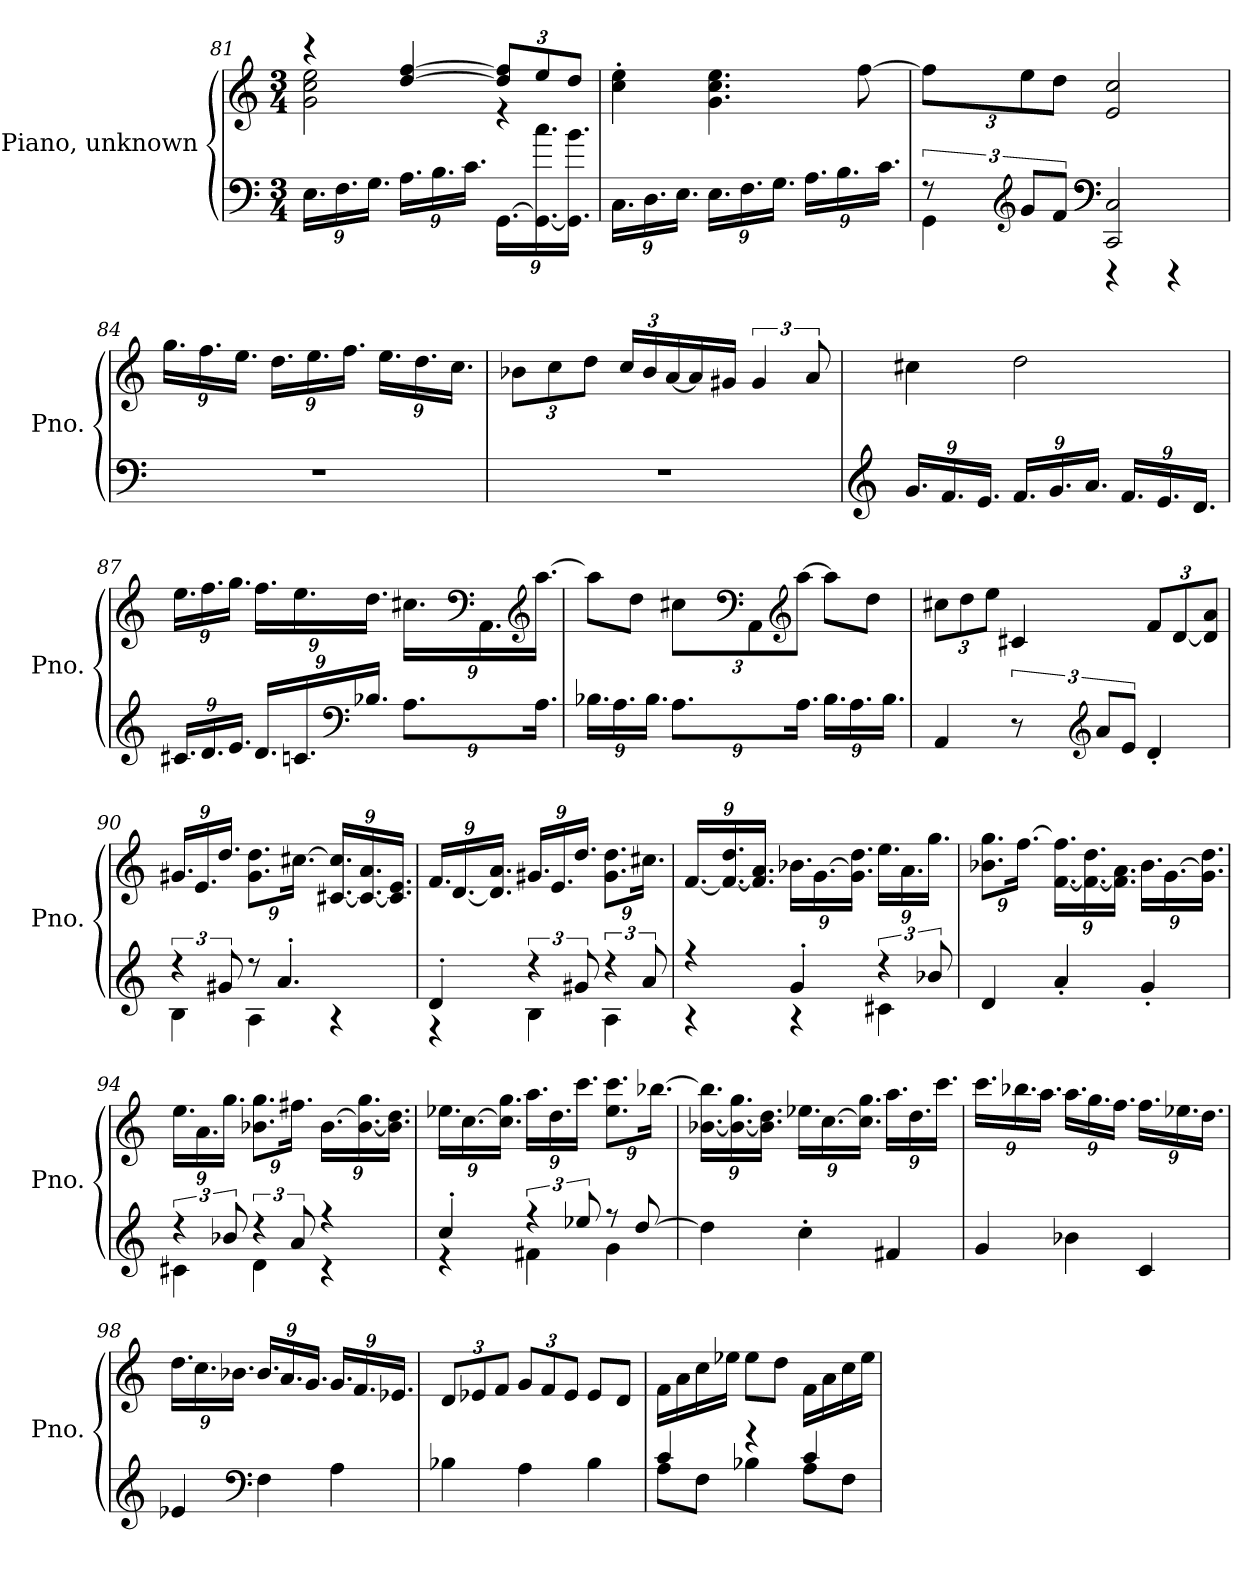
**kern	**kern
*part1	*part1
*staff2	*staff1
*I"Piano, unknown	*
*I'Pno.	*
!!LO:LB:g=z
*clefF4	*clefG2
*k[]	*k[]
*M3/4	*M3/4
*Xbrackettup	*
=81	=81
*	*^
18.E\LL	4r	2g\ 2cc\ 2ee\
18.F\	.	.
18.G\JJ	.	.
18.A\LL	[4dd/ [4ff/	.
18.B\	.	.
18.c\JJ	.	.
*	*Xbrackettup	*
[18.GG\LL	12dd/] 12ff/]L	4r
18.GG\_ 18.cc\	12ee/	.
18.GG\] 18.b\JJ	12dd/J	.
*	*v	*v
=82	=82
18.C\LL	4cc\' 4ee\'
18.D\	.
18.E\JJ	.
18.E\LL	4.g\ 4.cc\ 4.ee\
18.F\	.
18.G\JJ	.
18.A\LL	.
18.B\	.
.	[8ff\
18.c\JJ	.
=83	=83
*brackettup	*
*^	*
12r	4GG\	12ff\L]
*clefG2	*	*
12g/L	.	12ee\
12f/J	.	12dd\J
*clefF4	*	*
2CC/ 2C/	4r	2e/ 2cc/
.	4r	.
*v	*v	*
!!LO:PB:g=z
=84	=84
2.r	18.gg\LL
.	18.ff\
.	18.ee\JJ
.	18.dd\LL
.	18.ee\
.	18.ff\JJ
.	18.ee\LL
.	18.dd\
.	18.cc\JJ
=85	=85
2.r	12b-X\L
.	12cc\
.	12dd\J
.	24cc/LL
.	24b-/
.	[24a/
.	16a/]
.	16g#X/JJ
*	*brackettup
.	6g#/
.	12a/
=86	=86
*clefG2	*
*Xbrackettup	*
18.g/LL	4cc#X\
18.f/	.
18.e/JJ	.
18.f/LL	2dd\
18.g/	.
18.a/JJ	.
18.f/LL	.
18.e/	.
18.d/JJ	.
!!LO:LB:g=z
=87	=87
*	*Xbrackettup
18.c#X/LL	18.ee\LL
18.d/	18.ff\
18.e/JJ	18.gg\JJ
18.d/LL	18.ff\LL
18.cn/	18.ee\
*clefF4	*
18.B-X/JJ	18.dd\JJ
9.A\L	18.cc#X\LL
*	*clefF4
.	18.AA\
*	*clefG2
18.A\Jk	[18.aa\JJ
=88	=88
18.B-X\LL	8aa\L]
18.A\	.
.	8dd\J
18.B-\JJ	.
9.A\L	12cc#X\L
*	*clefF4
.	12AA\
*	*clefG2
18.A\Jk	[12aa\J
18.B-\LL	8aa\L]
18.A\	.
.	8dd\J
18.B-\JJ	.
!!LO:LB:g=z
=89	=89
4AA/	12cc#X\L
.	12dd\
.	12ee\J
*brackettup	*
12r	4c#X/
*clefG2	*
12a/L	.
12e/J	.
4d'/	12f/L
.	[12d/
.	12d/] 12a/J
=90	=90
*^	*
6r	4B\	18.g#X/LL
.	.	18.e/
12g#X/	.	18.dd/JJ
8r	4A\	9.g#\ 9.dd\L
4.a'/	.	.
.	.	[18.cc#X\Jk
.	4r	[18.c#X/ 18.cc#/]LL
.	.	18.c#/_ 18.a/
.	.	18.c#/] 18.e/JJ
=91	=91	=91
4d'/	4r	18.f/LL
.	.	[18.d/
.	.	18.d/] 18.a/JJ
6r	4B\	18.g#X/LL
.	.	18.e/
12g#X/	.	18.dd/JJ
6r	4A\	9.g#\ 9.dd\L
12a/	.	18.cc#X\Jk
!!LO:LB:g=z
=92	=92	=92
4r	4r	[18.f/LL
.	.	18.f/_ 18.dd/
.	.	18.f/] 18.a/JJ
4g'/	4r	18.b-X\LL
.	.	[18.g\
.	.	18.g\] 18.dd\JJ
6r	4c#X\	18.ee\LL
.	.	18.a\
12b-X/	.	18.gg\JJ
*v	*v	*
=93	=93
4d/	9.b-X\ 9.gg\L
.	[18.ff\Jk
4a'/	[18.f\ 18.ff\]LL
.	18.f\_ 18.dd\
.	18.f\] 18.a\JJ
4g'/	18.b-\LL
.	[18.g\
.	18.g\] 18.dd\JJ
=94	=94
*^	*
6r	4c#X\	18.ee\LL
.	.	18.a\
12b-X/	.	18.gg\JJ
6r	4d\	9.b-X\ 9.gg\L
12a/	.	18.ff#X\Jk
4r	4r	[18.b-\LL
.	.	18.b-\_ 18.gg\
.	.	18.b-\] 18.dd\JJ
!!LO:LB:g=z
=95	=95	=95
4cc'/	4r	18.ee-X\LL
.	.	[18.cc\
.	.	18.cc\] 18.gg\JJ
6r	4f#X\	18.aa\LL
.	.	18.dd\
12ee-X/	.	18.ccc\JJ
8r	4g\	9.ee-\ 9.ccc\L
[8dd/	.	.
.	.	[18.bb-X\Jk
*v	*v	*
=96	=96
4dd\]	[18.b-X\ 18.bb-\]LL
.	18.b-\_ 18.gg\
.	18.b-\] 18.dd\JJ
4cc'\	18.ee-X\LL
.	[18.cc\
.	18.cc\] 18.gg\JJ
4f#X/	18.aa\LL
.	18.dd\
.	18.ccc\JJ
=97	=97
4g/	18.ccc\LL
.	18.bb-X\
.	18.aa\JJ
4b-X\	18.aa\LL
.	18.gg\
.	18.ff\JJ
4c/	18.ff\LL
.	18.ee-X\
.	18.dd\JJ
!!LO:LB:g=z
=98	=98
4e-X/	18.dd\LL
.	18.cc\
.	18.b-X\JJ
*clefF4	*
4F\	18.b-/LL
.	18.a/
.	18.g/JJ
4A\	18.g/LL
.	18.f/
.	18.e-X/JJ
=99	=99
4B-X\	12d/L
.	12e-X/
.	12f/J
4A\	12g/L
.	12f/
.	12e-/J
4B-\	8e-/L
.	8d/J
=100	=100
*^	*
4c/	8A\L	16f\LL
.	.	16a\
.	8F\J	16cc\
.	.	16ee-X\JJ
4r	4B-X\	8ee-\L
.	.	8dd\J
4c/	8A\L	16f\LL
.	.	16a\
.	8F\J	16cc\
.	.	16ee-\JJ
*v	*v	*
=	=
*-	*-
